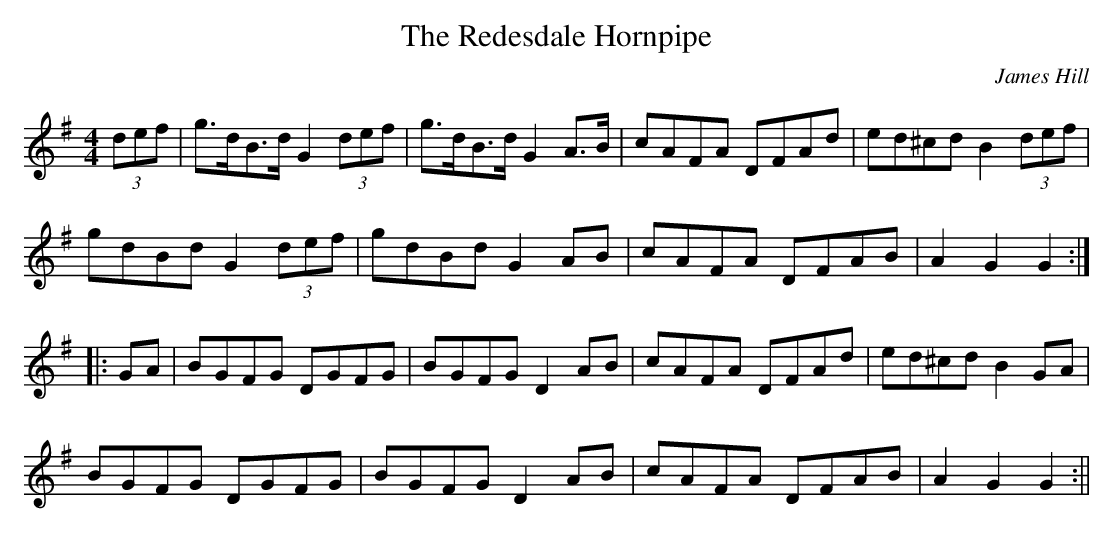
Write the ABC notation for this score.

X:1
T: The Redesdale Hornpipe
C: James Hill
M: 4/4
L: 1/8
K: Gmaj
(3def|g>dB>d G2(3def|g>dB>d G2A>B|cAFA DFAd|ed^cd B2(3def|
gdBd G2(3def|gdBd G2AB|cAFA DFAB|A2 G2 G2:|
|:GA|BGFG DGFG|BGFG D2 AB|cAFA DFAd|ed^cd B2 GA|
BGFG DGFG|BGFG D2 AB|cAFA DFAB|A2 G2 G2:||
